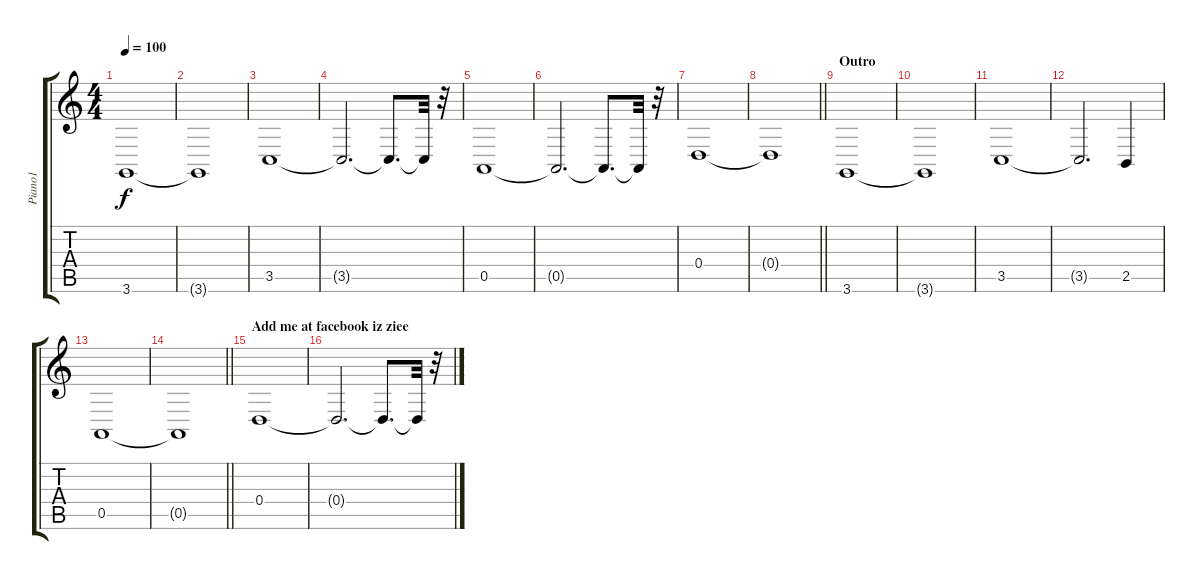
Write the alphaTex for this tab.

\track ("Piano1" "Piano1") {instrument acousticgrandpiano}
\staff {score tabs}
\tuning (E4 B3 G3 D3 A2 E2) {hide}
\ts (4 4)
\tempo 100
\clef g2
\ks c
3.6.1{dy f} |
3.6{t}.1 |
3.5.1 |
3.5{t}.2{d} 3.5{t}.8{d} 3.5{t}.32 r.32 |
0.5.1 |
0.5{t}.2{d} 0.5{t}.8{d} 0.5{t}.32 r.32 |
0.4.1 |
\barLineRight lightlight
0.4{t}.1 |
\section ("" "Outro")
3.6.1 |
3.6{t}.1 |
3.5.1 |
3.5{t}.2{d} 2.5.4 |
0.5.1 |
\barLineRight lightlight
0.5{t}.1 |
\section ("" "Add me at facebook iz ziee")
0.4.1 |
0.4{t}.2{d} 0.4{t}.8{d} 0.4{t}.32 r.32
